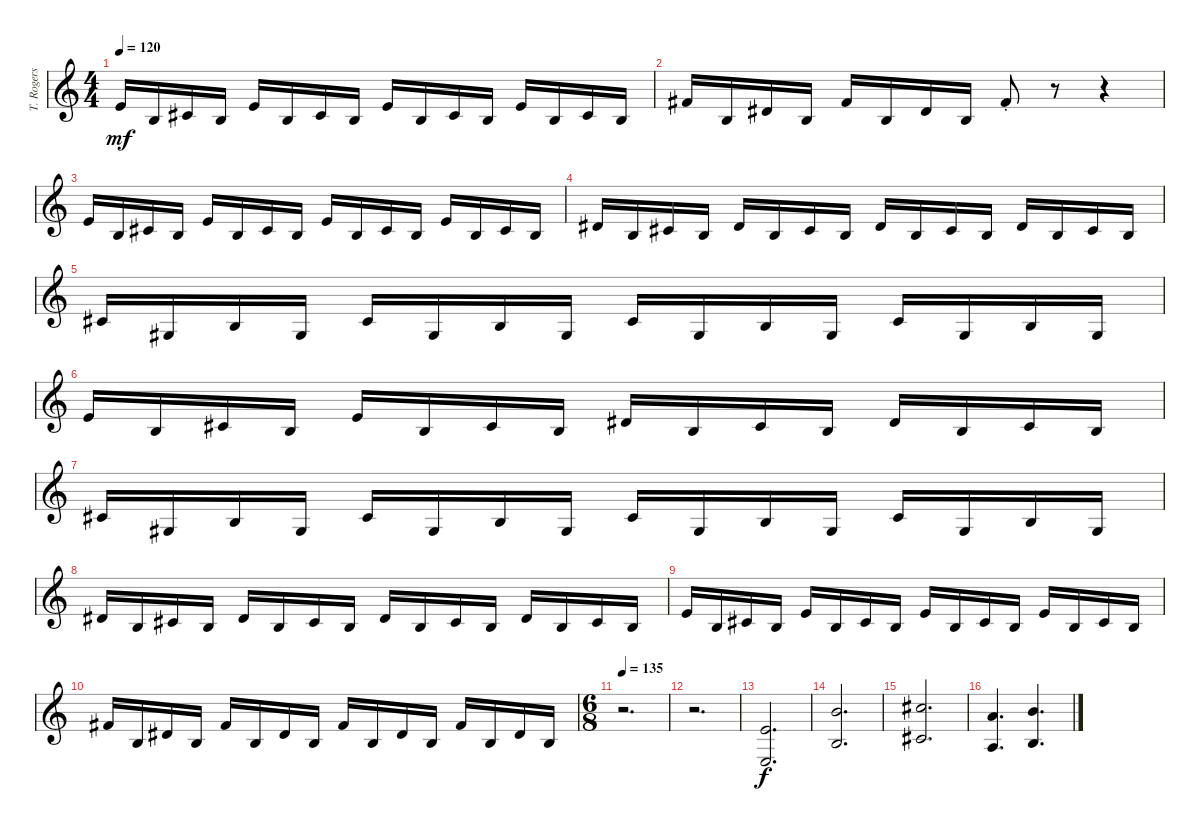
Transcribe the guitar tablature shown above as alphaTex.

\track ("T. Rogers Keys" "T. Rogers ") {instrument acousticgrandpiano}
\staff {score}
\tuning (Db4 Ab3 E3 B2 Gb2 Db2) {hide}
\ts (4 4)
\tempo 120
\clef g2
\ks c
3.1.16{dy mf} 3.2.16 0.1.16 3.2.16 3.1.16 3.2.16 0.1.16 3.2.16 3.1.16 3.2.16 0.1.16 3.2.16 3.1.16 3.2.16 0.1.16 3.2.16 |
5.1.16 3.2.16 2.1.16 3.2.16 5.1.16 3.2.16 2.1.16 3.2.16 5.1{st}.8 r.8 r.4 |
3.1.16 3.2.16 0.1.16 3.2.16 3.1.16 3.2.16 0.1.16 3.2.16 3.1.16 3.2.16 0.1.16 3.2.16 3.1.16 3.2.16 0.1.16 3.2.16 |
2.1.16 3.2.16 0.1.16 3.2.16 2.1.16 3.2.16 0.1.16 3.2.16 2.1.16 3.2.16 0.1.16 3.2.16 2.1.16 3.2.16 0.1.16 3.2.16 |
0.1.16 0.2.16 3.2.16 0.2.16 0.1.16 0.2.16 3.2.16 0.2.16 0.1.16 0.2.16 3.2.16 0.2.16 0.1.16 0.2.16 3.2.16 0.2.16 |
3.1.16 3.2.16 0.1.16 3.2.16 3.1.16 3.2.16 0.1.16 3.2.16 2.1.16 3.2.16 0.1.16 3.2.16 2.1.16 3.2.16 0.1.16 3.2.16 |
0.1.16 0.2.16 3.2.16 0.2.16 0.1.16 0.2.16 3.2.16 0.2.16 0.1.16 0.2.16 3.2.16 0.2.16 0.1.16 0.2.16 3.2.16 0.2.16 |
2.1.16 3.2.16 0.1.16 3.2.16 2.1.16 3.2.16 0.1.16 3.2.16 2.1.16 3.2.16 0.1.16 3.2.16 2.1.16 3.2.16 0.1.16 3.2.16 |
3.1.16 3.2.16 0.1.16 3.2.16 3.1.16 3.2.16 0.1.16 3.2.16 3.1.16 3.2.16 0.1.16 3.2.16 3.1.16 3.2.16 0.1.16 3.2.16 |
5.1.16 3.2.16 2.1.16 3.2.16 5.1.16 3.2.16 2.1.16 3.2.16 5.1.16 3.2.16 2.1.16 3.2.16 5.1.16 3.2.16 2.1.16 3.2.16 |
\ts (6 8)
\tempo 135
r.2{d} |
r.2{d} |
(3.1 0.3).2{d dy f volume 13 instrument synthstrings2} |
(10.1 7.3).2{d} |
(12.1 9.3).2{d} |
(8.1 5.3).4{d} (10.1 7.3).4{d}
